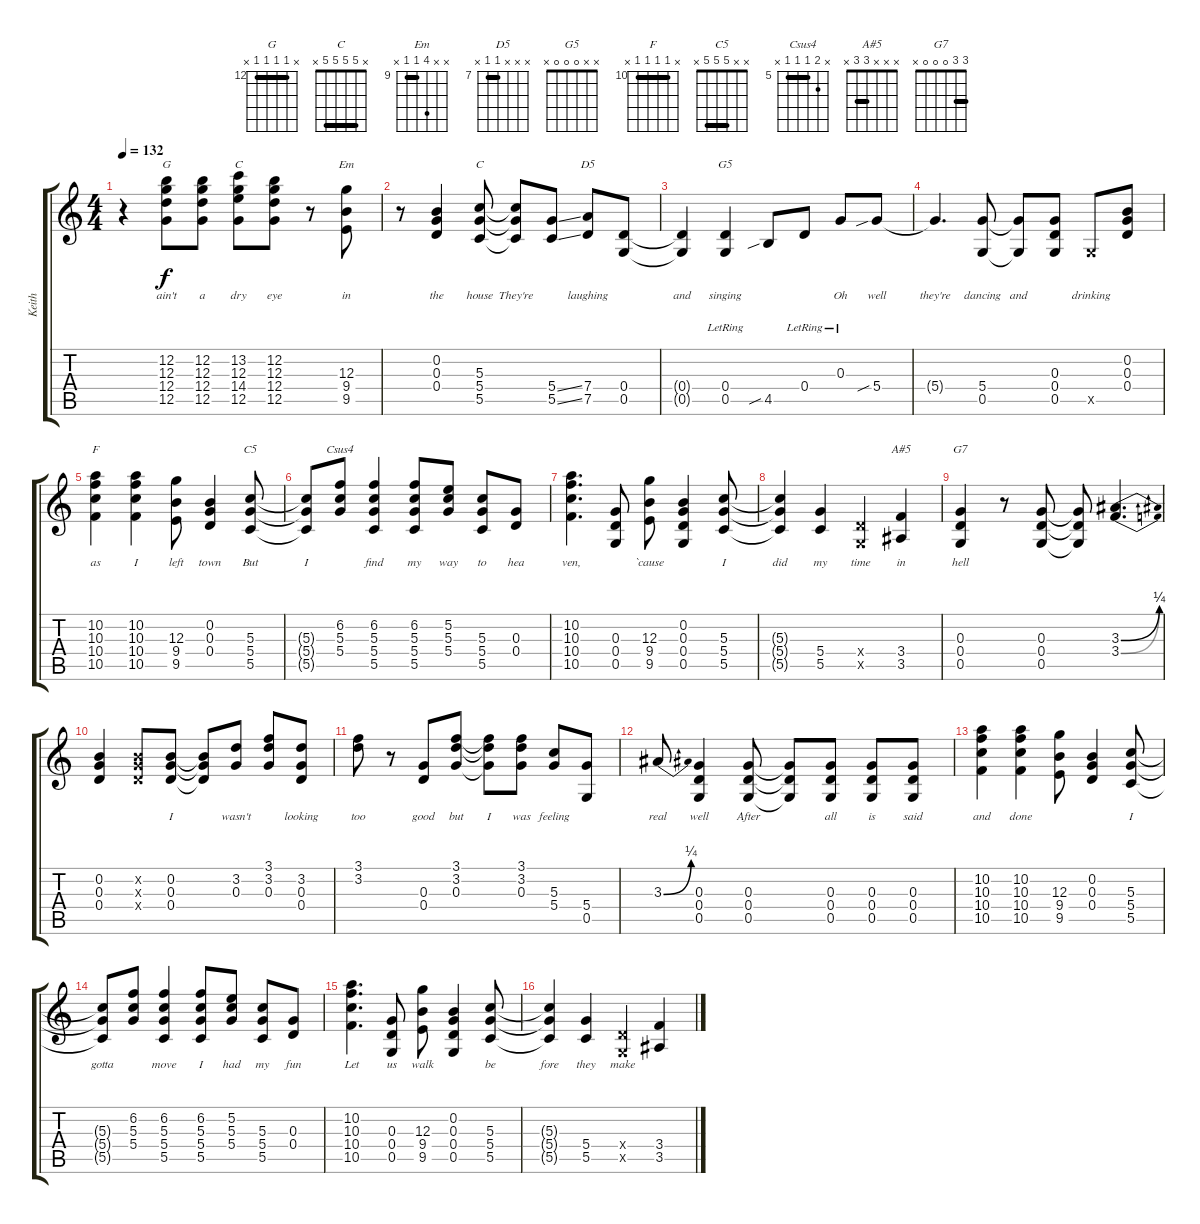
\track ("Keith" "Keith") {instrument distortionguitar}
\staff {score tabs}
\tuning (D4 B3 G3 D3 G2 D2) {hide}
\chord ("G" x 12 12 12 12 x) {firstfret 12 barre 12}
\chord ("C" x 13 12 14 12 x) {firstfret 12 barre 12}
\chord ("Em" x x 12 9 9 x) {firstfret 9 barre 9}
\chord ("C" x 5 5 5 5 x) {barre 5}
\chord ("D5" x x x 7 7 x) {firstfret 7 barre 7}
\chord ("G5" x x 0 0 0 x)
\chord ("F" x 10 10 10 10 x) {firstfret 10 barre 10}
\chord ("C5" x x 5 5 5 x) {barre 5}
\chord ("Csus4" x 6 5 5 5 x) {firstfret 5 barre 5}
\chord ("A#5" x x x 3 3 x) {barre 3}
\chord ("G7" 3 3 0 0 0 x) {barre 3}
\ts (4 4)
\tempo 132
\clef g2
\ks c
r.4{dy f} (12.2 12.3 12.4 12.5).8{ch "G" lyrics (0 "ain't") lyrics (1 "") lyrics (2 "") lyrics (3 "") lyrics (4 "")} (12.2 12.3 12.4 12.5).8{lyrics (0 "a") lyrics (1 "") lyrics (2 "") lyrics (3 "") lyrics (4 "")} (13.2 12.3 14.4 12.5).8{ch "C" lyrics (0 "dry") lyrics (1 "") lyrics (2 "") lyrics (3 "") lyrics (4 "")} (12.2 12.3 12.4 12.5).8{lyrics (0 "eye") lyrics (1 "") lyrics (2 "") lyrics (3 "") lyrics (4 "")} r.8 (12.3 9.4 9.5).8{ch "Em" lyrics (0 "in") lyrics (1 "") lyrics (2 "") lyrics (3 "") lyrics (4 "")} |
r.8 (0.2 0.3 0.4).4{lyrics (0 "the") lyrics (1 "") lyrics (2 "") lyrics (3 "") lyrics (4 "")} (5.3 5.4 5.5).8{ch "C" lyrics (0 "house") lyrics (1 "") lyrics (2 "") lyrics (3 "") lyrics (4 "")} (5.3{t} 5.4{t} 5.5{t}).8{lyrics (0 "They're") lyrics (1 "") lyrics (2 "") lyrics (3 "") lyrics (4 "")} (5.4{ss} 5.5{ss}).8{lyrics (0 "") lyrics (1 "") lyrics (2 "") lyrics (3 "") lyrics (4 "")} (7.4 7.5).8{ch "D5" lyrics (0 "laughing") lyrics (1 "") lyrics (2 "") lyrics (3 "") lyrics (4 "")} (0.4 0.5).8{lyrics (0 "") lyrics (1 "") lyrics (2 "") lyrics (3 "") lyrics (4 "")} |
(0.4{t} 0.5{t}).4{lyrics (0 "and") lyrics (1 "") lyrics (2 "") lyrics (3 "") lyrics (4 "")} (0.4{lr} 0.5{lr}).4{ch "G5" lyrics (0 "singing") lyrics (1 "") lyrics (2 "") lyrics (3 "") lyrics (4 "")} 4.5{sib}.8{lyrics (0 "") lyrics (1 "") lyrics (2 "") lyrics (3 "") lyrics (4 "")} 0.4{lr}.8{lyrics (0 "") lyrics (1 "") lyrics (2 "") lyrics (3 "") lyrics (4 "")} 0.3{lr}.8{lyrics (0 "Oh") lyrics (1 "") lyrics (2 "") lyrics (3 "") lyrics (4 "")} 5.4{sib}.8{lyrics (0 "well") lyrics (1 "") lyrics (2 "") lyrics (3 "") lyrics (4 "")} |
5.4{t}.4{d lyrics (0 "they're") lyrics (1 "") lyrics (2 "") lyrics (3 "") lyrics (4 "")} (5.4 0.5).8{lyrics (0 "dancing") lyrics (1 "") lyrics (2 "") lyrics (3 "") lyrics (4 "")} (5.4{t} 0.5{t}).8{lyrics (0 "and") lyrics (1 "") lyrics (2 "") lyrics (3 "") lyrics (4 "")} (0.3 0.4 0.5).8{lyrics (0 "") lyrics (1 "") lyrics (2 "") lyrics (3 "") lyrics (4 "")} 0.5{x}.8{lyrics (0 "drinking") lyrics (1 "") lyrics (2 "") lyrics (3 "") lyrics (4 "")} (0.2 0.3 0.4).8{lyrics (0 "") lyrics (1 "") lyrics (2 "") lyrics (3 "") lyrics (4 "")} |
(10.2 10.3 10.4 10.5).4{ch "F" lyrics (0 "as") lyrics (1 "") lyrics (2 "") lyrics (3 "") lyrics (4 "")} (10.2 10.3 10.4 10.5).4{lyrics (0 "I") lyrics (1 "") lyrics (2 "") lyrics (3 "") lyrics (4 "")} (12.3 9.4 9.5).8{lyrics (0 "left") lyrics (1 "") lyrics (2 "") lyrics (3 "") lyrics (4 "")} (0.2 0.3 0.4).4{lyrics (0 "town") lyrics (1 "") lyrics (2 "") lyrics (3 "") lyrics (4 "")} (5.3 5.4 5.5).8{ch "C5" lyrics (0 "But") lyrics (1 "") lyrics (2 "") lyrics (3 "") lyrics (4 "")} |
(5.3{t} 5.4{t} 5.5{t}).8{lyrics (0 "I") lyrics (1 "") lyrics (2 "") lyrics (3 "") lyrics (4 "")} (6.2 5.3 5.4).8{ch "Csus4" lyrics (0 "") lyrics (1 "") lyrics (2 "") lyrics (3 "") lyrics (4 "")} (6.2 5.3 5.4 5.5).4{lyrics (0 "find") lyrics (1 "") lyrics (2 "") lyrics (3 "") lyrics (4 "")} (6.2 5.3 5.4 5.5).8{lyrics (0 "my") lyrics (1 "") lyrics (2 "") lyrics (3 "") lyrics (4 "")} (5.2 5.3 5.4).8{lyrics (0 "way") lyrics (1 "") lyrics (2 "") lyrics (3 "") lyrics (4 "")} (5.3 5.4 5.5).8{lyrics (0 "to") lyrics (1 "") lyrics (2 "") lyrics (3 "") lyrics (4 "")} (0.3 0.4).8{lyrics (0 "hea") lyrics (1 "") lyrics (2 "") lyrics (3 "") lyrics (4 "")} |
(10.2 10.3 10.4 10.5).4{d lyrics (0 "ven,") lyrics (1 "") lyrics (2 "") lyrics (3 "") lyrics (4 "")} (0.3 0.4 0.5).8{lyrics (0 "") lyrics (1 "") lyrics (2 "") lyrics (3 "") lyrics (4 "")} (12.3 9.4 9.5).8{lyrics (0 "`cause") lyrics (1 "") lyrics (2 "") lyrics (3 "") lyrics (4 "")} (0.2 0.3 0.4 0.5).4{lyrics (0 "") lyrics (1 "") lyrics (2 "") lyrics (3 "") lyrics (4 "")} (5.3 5.4 5.5).8{lyrics (0 "I") lyrics (1 "") lyrics (2 "") lyrics (3 "") lyrics (4 "")} |
(5.3{t} 5.4{t} 5.5{t}).4{lyrics (0 "did") lyrics (1 "") lyrics (2 "") lyrics (3 "") lyrics (4 "")} (5.4 5.5).4{lyrics (0 "my") lyrics (1 "") lyrics (2 "") lyrics (3 "") lyrics (4 "")} (0.4{x} 0.5{x}).4{lyrics (0 "time") lyrics (1 "") lyrics (2 "") lyrics (3 "") lyrics (4 "")} (3.4 3.5).4{ch "A#5" lyrics (0 "in") lyrics (1 "") lyrics (2 "") lyrics (3 "") lyrics (4 "")} |
(0.3 0.4 0.5).4{ch "G7" lyrics (0 "hell") lyrics (1 "") lyrics (2 "") lyrics (3 "") lyrics (4 "")} r.8 (0.3 0.4 0.5).8{lyrics (0 "") lyrics (1 "") lyrics (2 "") lyrics (3 "") lyrics (4 "")} (0.3{t} 0.4{t} 0.5{t}).8{lyrics (0 "") lyrics (1 "") lyrics (2 "") lyrics (3 "") lyrics (4 "")} (3.3{be (bend 0 0 60 1)} 3.4{be (bend 0 0 60 1)}).4{d lyrics (0 "") lyrics (1 "") lyrics (2 "") lyrics (3 "") lyrics (4 "")} |
(0.2 0.3 0.4).4{lyrics (0 "") lyrics (1 "") lyrics (2 "") lyrics (3 "") lyrics (4 "")} (0.2{x} 0.3{x} 0.4{x}).8{lyrics (0 "") lyrics (1 "") lyrics (2 "") lyrics (3 "") lyrics (4 "")} (0.2 0.3 0.4).8{lyrics (0 "I") lyrics (1 "") lyrics (2 "") lyrics (3 "") lyrics (4 "")} (0.2{t} 0.3{t} 0.4{t}).8{lyrics (0 "") lyrics (1 "") lyrics (2 "") lyrics (3 "") lyrics (4 "")} (3.2 0.3).8{lyrics (0 "wasn't") lyrics (1 "") lyrics (2 "") lyrics (3 "") lyrics (4 "")} (3.1 3.2 0.3).8{lyrics (0 "") lyrics (1 "") lyrics (2 "") lyrics (3 "") lyrics (4 "")} (3.2 0.3 0.4).8{lyrics (0 "looking") lyrics (1 "") lyrics (2 "") lyrics (3 "") lyrics (4 "")} |
(3.1 3.2).8{lyrics (0 "too") lyrics (1 "") lyrics (2 "") lyrics (3 "") lyrics (4 "")} r.8 (0.3 0.4).8{lyrics (0 "good") lyrics (1 "") lyrics (2 "") lyrics (3 "") lyrics (4 "")} (3.1 3.2 0.3).8{lyrics (0 "but") lyrics (1 "") lyrics (2 "") lyrics (3 "") lyrics (4 "")} (3.1{t} 3.2{t} 0.3{t}).8{lyrics (0 "I") lyrics (1 "") lyrics (2 "") lyrics (3 "") lyrics (4 "")} (3.1 3.2 0.3).8{lyrics (0 "was") lyrics (1 "") lyrics (2 "") lyrics (3 "") lyrics (4 "")} (5.3 5.4).8{lyrics (0 "feeling") lyrics (1 "") lyrics (2 "") lyrics (3 "") lyrics (4 "")} (5.4 0.5).8{lyrics (0 "") lyrics (1 "") lyrics (2 "") lyrics (3 "") lyrics (4 "")} |
3.3{be (bend 0 0 60 1)}.8{lyrics (0 "real") lyrics (1 "") lyrics (2 "") lyrics (3 "") lyrics (4 "")} (0.3 0.4 0.5).4{lyrics (0 "well") lyrics (1 "") lyrics (2 "") lyrics (3 "") lyrics (4 "")} (0.3 0.4 0.5).8{lyrics (0 "After") lyrics (1 "") lyrics (2 "") lyrics (3 "") lyrics (4 "")} (0.3{t} 0.4{t} 0.5{t}).8{lyrics (0 "") lyrics (1 "") lyrics (2 "") lyrics (3 "") lyrics (4 "")} (0.3 0.4 0.5).8{lyrics (0 "all") lyrics (1 "") lyrics (2 "") lyrics (3 "") lyrics (4 "")} (0.3 0.4 0.5).8{lyrics (0 "is") lyrics (1 "") lyrics (2 "") lyrics (3 "") lyrics (4 "")} (0.3 0.4 0.5).8{lyrics (0 "said") lyrics (1 "") lyrics (2 "") lyrics (3 "") lyrics (4 "")} |
(10.2 10.3 10.4 10.5).4{lyrics (0 "and") lyrics (1 "") lyrics (2 "") lyrics (3 "") lyrics (4 "")} (10.2 10.3 10.4 10.5).4{lyrics (0 "done") lyrics (1 "") lyrics (2 "") lyrics (3 "") lyrics (4 "")} (12.3 9.4 9.5).8{lyrics (0 "") lyrics (1 "") lyrics (2 "") lyrics (3 "") lyrics (4 "")} (0.2 0.3 0.4).4{lyrics (0 "") lyrics (1 "") lyrics (2 "") lyrics (3 "") lyrics (4 "")} (5.3 5.4 5.5).8{lyrics (0 "I") lyrics (1 "") lyrics (2 "") lyrics (3 "") lyrics (4 "")} |
(5.3{t} 5.4{t} 5.5{t}).8{lyrics (0 "gotta") lyrics (1 "") lyrics (2 "") lyrics (3 "") lyrics (4 "")} (6.2 5.3 5.4).8{lyrics (0 "") lyrics (1 "") lyrics (2 "") lyrics (3 "") lyrics (4 "")} (6.2 5.3 5.4 5.5).4{lyrics (0 "move") lyrics (1 "") lyrics (2 "") lyrics (3 "") lyrics (4 "")} (6.2 5.3 5.4 5.5).8{lyrics (0 "I") lyrics (1 "") lyrics (2 "") lyrics (3 "") lyrics (4 "")} (5.2 5.3 5.4).8{lyrics (0 "had") lyrics (1 "") lyrics (2 "") lyrics (3 "") lyrics (4 "")} (5.3 5.4 5.5).8{lyrics (0 "my") lyrics (1 "") lyrics (2 "") lyrics (3 "") lyrics (4 "")} (0.3 0.4).8{lyrics (0 "fun") lyrics (1 "") lyrics (2 "") lyrics (3 "") lyrics (4 "")} |
(10.2 10.3 10.4 10.5).4{d lyrics (0 "Let") lyrics (1 "") lyrics (2 "") lyrics (3 "") lyrics (4 "")} (0.3 0.4 0.5).8{lyrics (0 "us") lyrics (1 "") lyrics (2 "") lyrics (3 "") lyrics (4 "")} (12.3 9.4 9.5).8{lyrics (0 "walk") lyrics (1 "") lyrics (2 "") lyrics (3 "") lyrics (4 "")} (0.2 0.3 0.4 0.5).4{lyrics (0 "") lyrics (1 "") lyrics (2 "") lyrics (3 "") lyrics (4 "")} (5.3 5.4 5.5).8{lyrics (0 "be") lyrics (1 "") lyrics (2 "") lyrics (3 "") lyrics (4 "")} |
(5.3{t} 5.4{t} 5.5{t}).4{lyrics (0 "fore") lyrics (1 "") lyrics (2 "") lyrics (3 "") lyrics (4 "")} (5.4 5.5).4{lyrics (0 "they") lyrics (1 "") lyrics (2 "") lyrics (3 "") lyrics (4 "")} (0.4{x} 0.5{x}).4{lyrics (0 "make") lyrics (1 "") lyrics (2 "") lyrics (3 "") lyrics (4 "")} (3.4 3.5).4{lyrics (0 "") lyrics (1 "") lyrics (2 "") lyrics (3 "") lyrics (4 "")}
